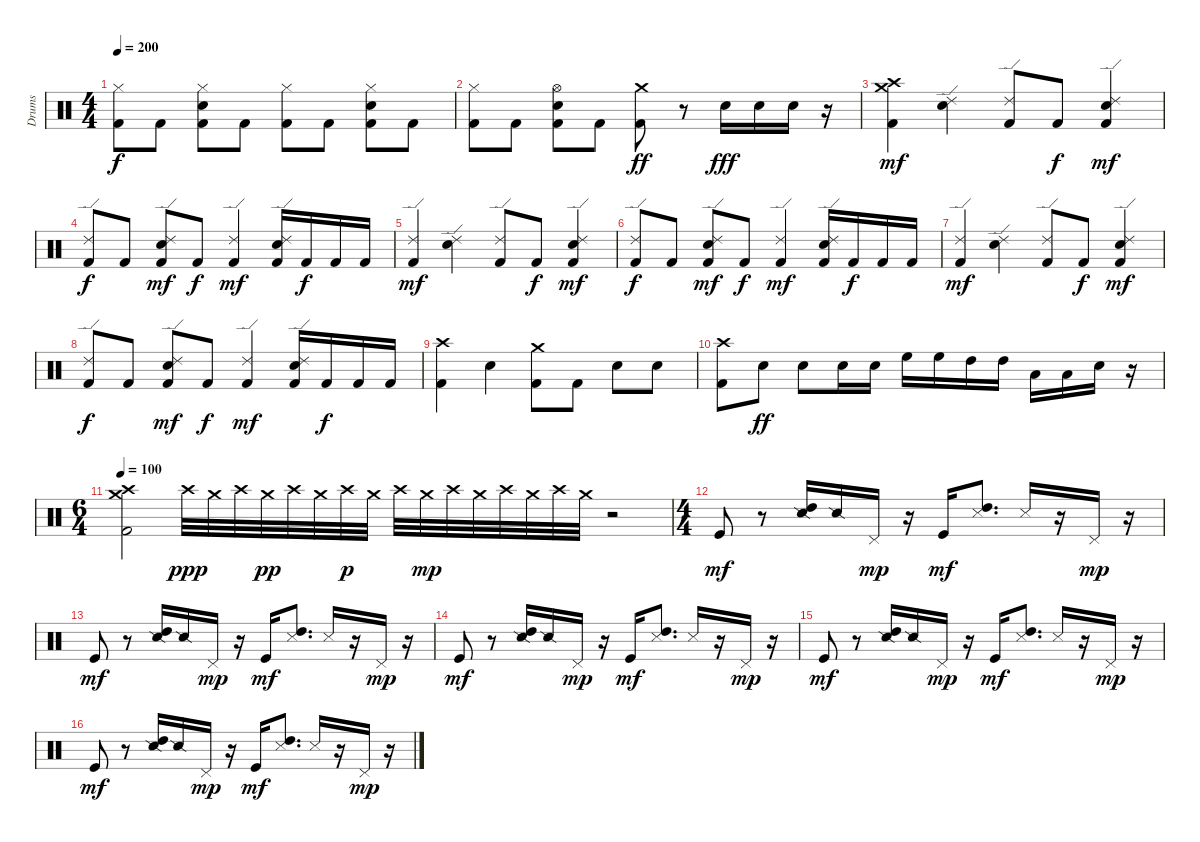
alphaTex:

\track ("Drums" "Drums") {instrument percussion}
\staff {score}
\articulation defaults
\ts (4 4)
\tempo 200
\clef neutral
\ks c
("Hi-Hat (closed)" "Kick (hit) 2").8{dy f} "Kick (hit) 2".8 ("Hi-Hat (closed)" "Snare (hit) 2" "Kick (hit) 2").8 "Kick (hit) 2".8 ("Hi-Hat (closed)" "Kick (hit) 2").8 "Kick (hit) 2".8 ("Hi-Hat (closed)" "Snare (hit) 2" "Kick (hit) 2").8 "Kick (hit) 2".8 |
("Hi-Hat (closed)" "Kick (hit) 2").8 "Kick (hit) 2".8 ("Hi-Hat (open)" "Snare (hit) 2" "Kick (hit) 2").8 "Kick (hit) 2".8 ("Crash medium (hit)" "Kick (hit) 2").8{dy ff} r.8 "Snare (hit) 2".16{dy fff} "Snare (hit) 2".16 "Snare (hit) 2".16 r.16 |
("Crash high (hit)" "Crash medium (hit)" "Kick (hit) 2").4{dy mf} ("Ride (edge) 2" "Snare (hit) 2").4 ("Ride (edge) 2" "Kick (hit) 2").8 "Kick (hit) 2".8{dy f} ("Ride (edge) 2" "Snare (hit) 2" "Kick (hit) 2").4{dy mf} |
("Ride (edge) 2" "Kick (hit) 2").8{dy f} "Kick (hit) 2".8 ("Ride (edge) 2" "Snare (hit) 2" "Kick (hit) 2").8{dy mf} "Kick (hit) 2".8{dy f} ("Ride (edge) 2" "Kick (hit) 2").4{dy mf} ("Ride (edge) 2" "Snare (hit) 2" "Kick (hit) 2").16 "Kick (hit) 2".16{dy f} "Kick (hit) 2".16 "Kick (hit) 2".16 |
("Ride (edge) 2" "Kick (hit) 2").4{dy mf} ("Ride (edge) 2" "Snare (hit) 2").4 ("Ride (edge) 2" "Kick (hit) 2").8 "Kick (hit) 2".8{dy f} ("Ride (edge) 2" "Snare (hit) 2" "Kick (hit) 2").4{dy mf} |
("Ride (edge) 2" "Kick (hit) 2").8{dy f} "Kick (hit) 2".8 ("Ride (edge) 2" "Snare (hit) 2" "Kick (hit) 2").8{dy mf} "Kick (hit) 2".8{dy f} ("Ride (edge) 2" "Kick (hit) 2").4{dy mf} ("Ride (edge) 2" "Snare (hit) 2" "Kick (hit) 2").16 "Kick (hit) 2".16{dy f} "Kick (hit) 2".16 "Kick (hit) 2".16 |
("Ride (edge) 2" "Kick (hit) 2").4{dy mf} ("Ride (edge) 2" "Snare (hit) 2").4 ("Ride (edge) 2" "Kick (hit) 2").8 "Kick (hit) 2".8{dy f} ("Ride (edge) 2" "Snare (hit) 2" "Kick (hit) 2").4{dy mf} |
("Ride (edge) 2" "Kick (hit) 2").8{dy f} "Kick (hit) 2".8 ("Ride (edge) 2" "Snare (hit) 2" "Kick (hit) 2").8{dy mf} "Kick (hit) 2".8{dy f} ("Ride (edge) 2" "Kick (hit) 2").4{dy mf} ("Ride (edge) 2" "Snare (hit) 2" "Kick (hit) 2").16 "Kick (hit) 2".16{dy f} "Kick (hit) 2".16 "Kick (hit) 2".16 |
("Crash high (hit)" "Kick (hit) 2").4 "Snare (hit) 2".4 ("Crash medium (hit)" "Kick (hit) 2").8 "Kick (hit) 2".8 "Snare (hit) 2".8 "Snare (hit) 2".8 |
("Crash high (hit)" "Kick (hit) 2").8 "Snare (hit) 2".8{dy ff} "Snare (hit) 2".8 "Snare (hit) 2".16 "Snare (hit) 2".16 "High Floor Tom (hit)".16 "High Floor Tom (hit)".16 "High Tom (hit)".16 "High Tom (hit)".16 "Low Tom (hit)".16 "Low Tom (hit)".16 "Snare (hit) 2".16 r.16 |
\ts (6 4)
\tempo 100
("Crash high (hit)" "Crash medium (hit)" "Kick (hit) 2").2 "Crash high (hit)".32{dy ppp} "Crash medium (hit)".32 "Crash high (hit)".32 "Crash medium (hit)".32{dy pp} "Crash high (hit)".32 "Crash medium (hit)".32 "Crash high (hit)".32{dy p} "Crash medium (hit)".32 "Crash high (hit)".32 "Crash medium (hit)".32{dy mp} "Crash high (hit)".32 "Crash medium (hit)".32 "Crash high (hit)".32 "Crash medium (hit)".32 "Crash high (hit)".32 "Crash medium (hit)".32 r.2 |
\ts (4 4)
"Kick (hit)".8{dy mf} r.8 ("High Tom (hit)" "Snare (side stick) 2").16 "Snare (side stick) 2".16 "Pedal Hi-Hat (hit)".16{dy mp} r.16 "Kick (hit)".16{dy mf} ("High Tom (hit)" "Snare (side stick) 3").8{d} "Snare (side stick) 3".16 r.16 "Pedal Hi-Hat (hit)".16{dy mp} r.16 |
"Kick (hit)".8{dy mf} r.8 ("High Tom (hit)" "Snare (side stick) 2").16 "Snare (side stick) 2".16 "Pedal Hi-Hat (hit)".16{dy mp} r.16 "Kick (hit)".16{dy mf} ("High Tom (hit)" "Snare (side stick) 3").8{d} "Snare (side stick) 3".16 r.16 "Pedal Hi-Hat (hit)".16{dy mp} r.16 |
"Kick (hit)".8{dy mf} r.8 ("High Tom (hit)" "Snare (side stick) 2").16 "Snare (side stick) 2".16 "Pedal Hi-Hat (hit)".16{dy mp} r.16 "Kick (hit)".16{dy mf} ("High Tom (hit)" "Snare (side stick) 3").8{d} "Snare (side stick) 3".16 r.16 "Pedal Hi-Hat (hit)".16{dy mp} r.16 |
"Kick (hit)".8{dy mf} r.8 ("High Tom (hit)" "Snare (side stick) 2").16 "Snare (side stick) 2".16 "Pedal Hi-Hat (hit)".16{dy mp} r.16 "Kick (hit)".16{dy mf} ("High Tom (hit)" "Snare (side stick) 3").8{d} "Snare (side stick) 3".16 r.16 "Pedal Hi-Hat (hit)".16{dy mp} r.16 |
"Kick (hit)".8{dy mf} r.8 ("High Tom (hit)" "Snare (side stick) 2").16 "Snare (side stick) 2".16 "Pedal Hi-Hat (hit)".16{dy mp} r.16 "Kick (hit)".16{dy mf} ("High Tom (hit)" "Snare (side stick) 3").8{d} "Snare (side stick) 3".16 r.16 "Pedal Hi-Hat (hit)".16{dy mp} r.16
